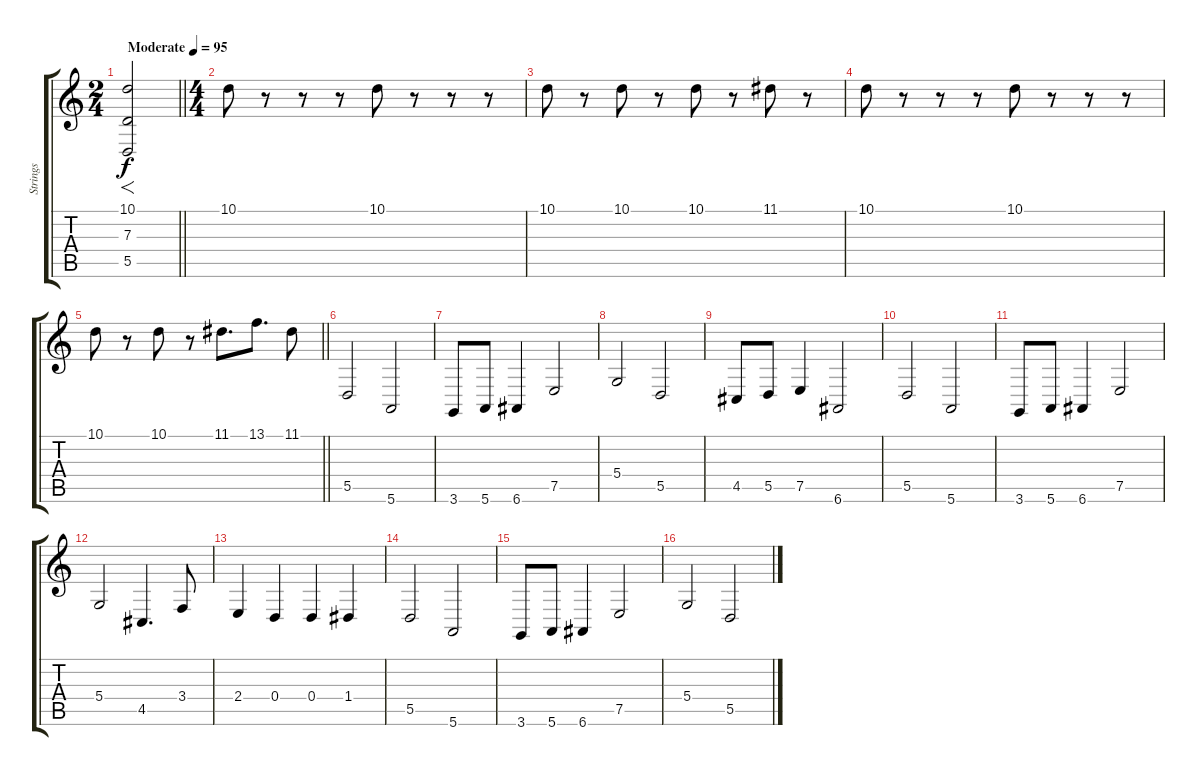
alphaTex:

\track ("Strings" "Strings") {instrument stringensemble1}
\staff {score tabs}
\tuning (E4 B3 G3 D3 A2 E2) {hide}
\ts (2 4)
\tempo (95 "Moderate")
\clef g2
\barLineRight lightlight
\ks c
(10.1 7.3 5.5).2{f dy f instrument reversecymbal} |
\ts (4 4)
\section ("" "")
10.1.8{instrument stringensemble1} r.8 r.8 r.8 10.1.8 r.8 r.8 r.8 |
10.1.8 r.8 10.1.8 r.8 10.1.8 r.8 11.1.8 r.8 |
10.1.8 r.8 r.8 r.8 10.1.8 r.8 r.8 r.8 |
\barLineRight lightlight
10.1.8 r.8 10.1.8 r.8 11.1.8{d} 13.1.8{d} 11.1.8 |
\section ("" "")
5.5.2{volume 12} 5.6.2 |
3.6.8 5.6.8 6.6.4 7.5.2 |
5.4.2 5.5.2 |
4.5.8 5.5.8 7.5.4 6.6.2 |
5.5.2 5.6.2 |
3.6.8 5.6.8 6.6.4 7.5.2 |
5.4.2 4.5.4{d} 3.4.8 |
2.4.4 0.4.4 0.4.4 1.4.4 |
5.5.2{volume 12} 5.6.2 |
3.6.8 5.6.8 6.6.4 7.5.2 |
5.4.2 5.5.2
